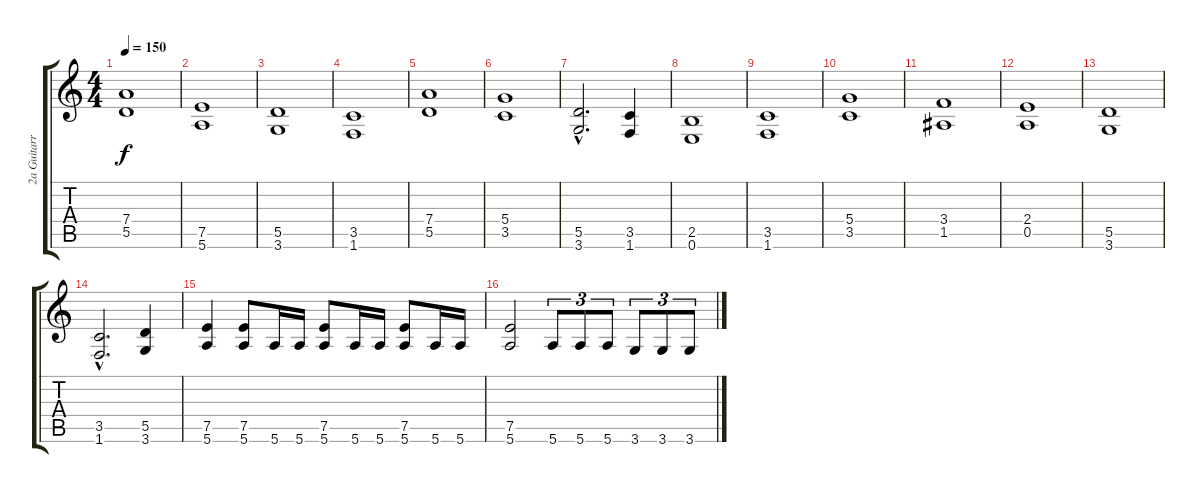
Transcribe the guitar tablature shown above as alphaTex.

\track ("2a Guitarra" "2a Guitarr") {instrument distortionguitar}
\staff {score tabs}
\tuning (E4 B3 G3 D3 A2 E2) {hide}
\ts (4 4)
\tempo 150
\clef g2
\ks c
(7.4 5.5).1{dy f} |
(7.5 5.6).1 |
(5.5 3.6).1 |
(3.5 1.6).1 |
(7.4 5.5).1 |
(5.4 3.5).1 |
(5.5{hac} 3.6{hac}).2{d} (3.5 1.6).4 |
(2.5 0.6).1 |
(3.5 1.6).1 |
(5.4 3.5).1 |
(3.4 1.5).1 |
(2.4 0.5).1 |
(5.5 3.6).1 |
(3.5{hac} 1.6{hac}).2{d} (5.5 3.6).4 |
(7.5 5.6).4 (7.5 5.6).8 5.6.16 5.6.16 (7.5 5.6).8 5.6.16 5.6.16 (7.5 5.6).8 5.6.16 5.6.16 |
(7.5 5.6).2 5.6.8{tu (3 2)} 5.6.8{tu (3 2)} 5.6.8{tu (3 2)} 3.6.8{tu (3 2)} 3.6.8{tu (3 2)} 3.6.8{tu (3 2)}
